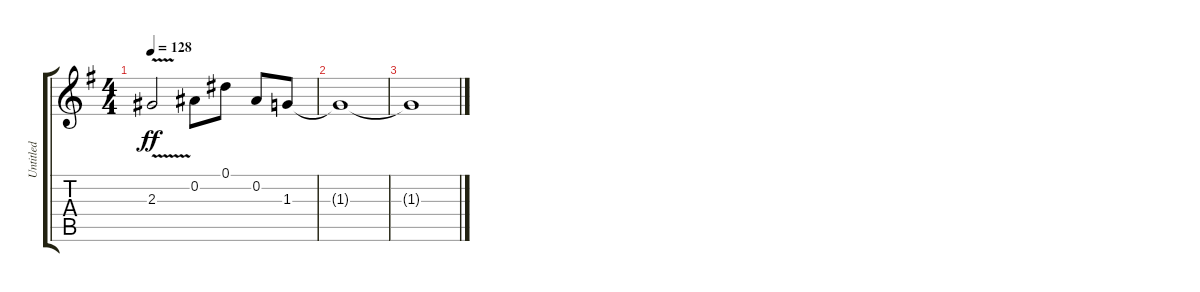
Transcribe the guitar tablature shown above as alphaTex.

\track ("Untitled" "Untitled") {instrument distortionguitar}
\staff {score tabs}
\tuning (Eb4 Bb3 Gb3 Db3 Ab2 Eb2) {hide}
\ts (4 4)
\tempo 128
\clef g2
\ks g
2.3{v t}.2{dy ff} 0.2.8 0.1.8 0.2.8 1.3.8 |
1.3{t}.1 |
1.3{t}.1
